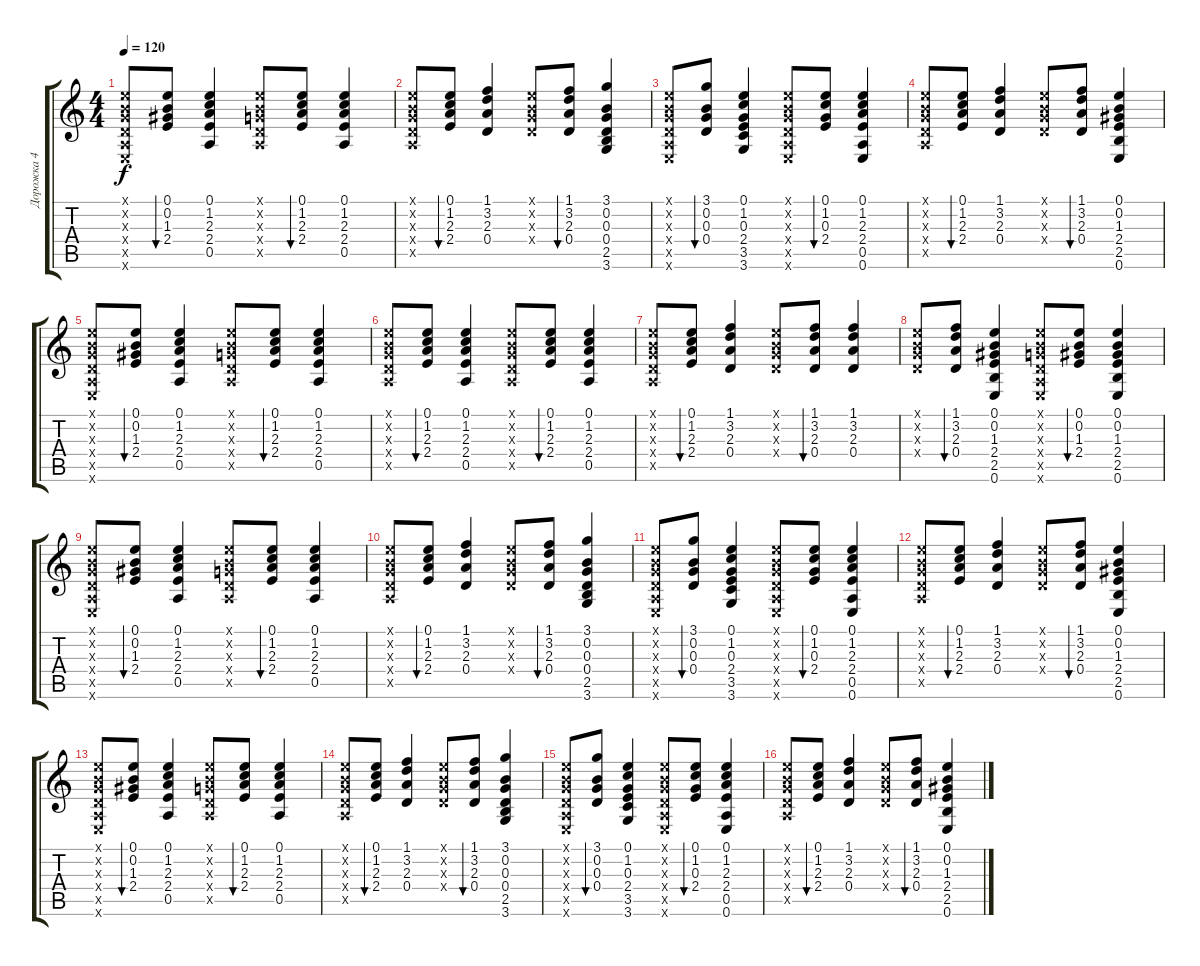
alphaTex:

\track ("Дорожка 4" "Дорожка 4") {instrument acousticguitarnylon}
\staff {score tabs}
\tuning (E4 B3 G3 D3 A2 E2) {hide}
\ts (4 4)
\tempo 120
\clef g2
\ks c
(0.1{x} 0.2{x} 0.3{x} 0.4{x} 0.5{x} 0.6{x}).8{dy f} (0.1 0.2 1.3 2.4).8{bu 60} (0.1 1.2 2.3 2.4 0.5).4 (0.1{x} 0.2{x} 0.3{x} 0.4{x} 0.5{x}).8 (0.1 1.2 2.3 2.4).8{bu 60} (0.1 1.2 2.3 2.4 0.5).4 |
(0.1{x} 0.2{x} 0.3{x} 0.4{x} 0.5{x}).8 (0.1 1.2 2.3 2.4).8{bu 60} (1.1 3.2 2.3 0.4).4 (0.1{x} 0.2{x} 0.3{x} 0.4{x}).8 (1.1 3.2 2.3 0.4).8{bu 60} (3.1 0.2 0.3 0.4 2.5 3.6).4 |
(0.1{x} 0.2{x} 0.3{x} 0.4{x} 0.5{x} 0.6{x}).8 (3.1 0.2 0.3 0.4).8{bu 60} (0.1 1.2 0.3 2.4 3.5 3.6).4 (0.1{x} 0.2{x} 0.3{x} 0.4{x} 0.5{x} 0.6{x}).8 (0.1 1.2 0.3 2.4).8{bu 60} (0.1 1.2 2.3 2.4 0.5 0.6).4 |
(0.1{x} 0.2{x} 0.3{x} 0.4{x} 0.5{x}).8 (0.1 1.2 2.3 2.4).8{bu 60} (1.1 3.2 2.3 0.4).4 (0.1{x} 0.2{x} 0.3{x} 0.4{x}).8 (1.1 3.2 2.3 0.4).8{bu 60} (0.1 0.2 1.3 2.4 2.5 0.6).4 |
(0.1{x} 0.2{x} 0.3{x} 0.4{x} 0.5{x} 0.6{x}).8 (0.1 0.2 1.3 2.4).8{bu 60} (0.1 1.2 2.3 2.4 0.5).4 (0.1{x} 0.2{x} 0.3{x} 0.4{x} 0.5{x}).8 (0.1 1.2 2.3 2.4).8{bu 60} (0.1 1.2 2.3 2.4 0.5).4 |
(0.1{x} 0.2{x} 0.3{x} 0.4{x} 0.5{x}).8 (0.1 1.2 2.3 2.4).8{bu 60} (0.1 1.2 2.3 2.4 0.5).4 (0.1{x} 0.2{x} 0.3{x} 0.4{x} 0.5{x}).8 (0.1 1.2 2.3 2.4).8{bu 60} (0.1 1.2 2.3 2.4 0.5).4 |
(0.1{x} 0.2{x} 0.3{x} 0.4{x} 0.5{x}).8 (0.1 1.2 2.3 2.4).8{bu 60} (1.1 3.2 2.3 0.4).4 (0.1{x} 0.2{x} 0.3{x} 0.4{x}).8 (1.1 3.2 2.3 0.4).8{bu 60} (1.1 3.2 2.3 0.4).4 |
(0.1{x} 0.2{x} 0.3{x} 0.4{x}).8 (1.1 3.2 2.3 0.4).8{bu 60} (0.1 0.2 1.3 2.4 2.5 0.6).4 (0.1{x} 0.2{x} 0.3{x} 0.4{x} 0.5{x} 0.6{x}).8 (0.1 0.2 1.3 2.4).8{bu 60} (0.1 0.2 1.3 2.4 2.5 0.6).4 |
(0.1{x} 0.2{x} 0.3{x} 0.4{x} 0.5{x} 0.6{x}).8 (0.1 0.2 1.3 2.4).8{bu 60} (0.1 1.2 2.3 2.4 0.5).4 (0.1{x} 0.2{x} 0.3{x} 0.4{x} 0.5{x}).8 (0.1 1.2 2.3 2.4).8{bu 60} (0.1 1.2 2.3 2.4 0.5).4 |
(0.1{x} 0.2{x} 0.3{x} 0.4{x} 0.5{x}).8 (0.1 1.2 2.3 2.4).8{bu 60} (1.1 3.2 2.3 0.4).4 (0.1{x} 0.2{x} 0.3{x} 0.4{x}).8 (1.1 3.2 2.3 0.4).8{bu 60} (3.1 0.2 0.3 0.4 2.5 3.6).4 |
(0.1{x} 0.2{x} 0.3{x} 0.4{x} 0.5{x} 0.6{x}).8 (3.1 0.2 0.3 0.4).8{bu 60} (0.1 1.2 0.3 2.4 3.5 3.6).4 (0.1{x} 0.2{x} 0.3{x} 0.4{x} 0.5{x} 0.6{x}).8 (0.1 1.2 0.3 2.4).8{bu 60} (0.1 1.2 2.3 2.4 0.5 0.6).4 |
(0.1{x} 0.2{x} 0.3{x} 0.4{x} 0.5{x}).8 (0.1 1.2 2.3 2.4).8{bu 60} (1.1 3.2 2.3 0.4).4 (0.1{x} 0.2{x} 0.3{x} 0.4{x}).8 (1.1 3.2 2.3 0.4).8{bu 60} (0.1 0.2 1.3 2.4 2.5 0.6).4 |
(0.1{x} 0.2{x} 0.3{x} 0.4{x} 0.5{x} 0.6{x}).8 (0.1 0.2 1.3 2.4).8{bu 60} (0.1 1.2 2.3 2.4 0.5).4 (0.1{x} 0.2{x} 0.3{x} 0.4{x} 0.5{x}).8 (0.1 1.2 2.3 2.4).8{bu 60} (0.1 1.2 2.3 2.4 0.5).4 |
(0.1{x} 0.2{x} 0.3{x} 0.4{x} 0.5{x}).8 (0.1 1.2 2.3 2.4).8{bu 60} (1.1 3.2 2.3 0.4).4 (0.1{x} 0.2{x} 0.3{x} 0.4{x}).8 (1.1 3.2 2.3 0.4).8{bu 60} (3.1 0.2 0.3 0.4 2.5 3.6).4 |
(0.1{x} 0.2{x} 0.3{x} 0.4{x} 0.5{x} 0.6{x}).8 (3.1 0.2 0.3 0.4).8{bu 60} (0.1 1.2 0.3 2.4 3.5 3.6).4 (0.1{x} 0.2{x} 0.3{x} 0.4{x} 0.5{x} 0.6{x}).8 (0.1 1.2 0.3 2.4).8{bu 60} (0.1 1.2 2.3 2.4 0.5 0.6).4 |
(0.1{x} 0.2{x} 0.3{x} 0.4{x} 0.5{x}).8 (0.1 1.2 2.3 2.4).8{bu 60} (1.1 3.2 2.3 0.4).4 (0.1{x} 0.2{x} 0.3{x} 0.4{x}).8 (1.1 3.2 2.3 0.4).8{bu 60} (0.1 0.2 1.3 2.4 2.5 0.6).4
